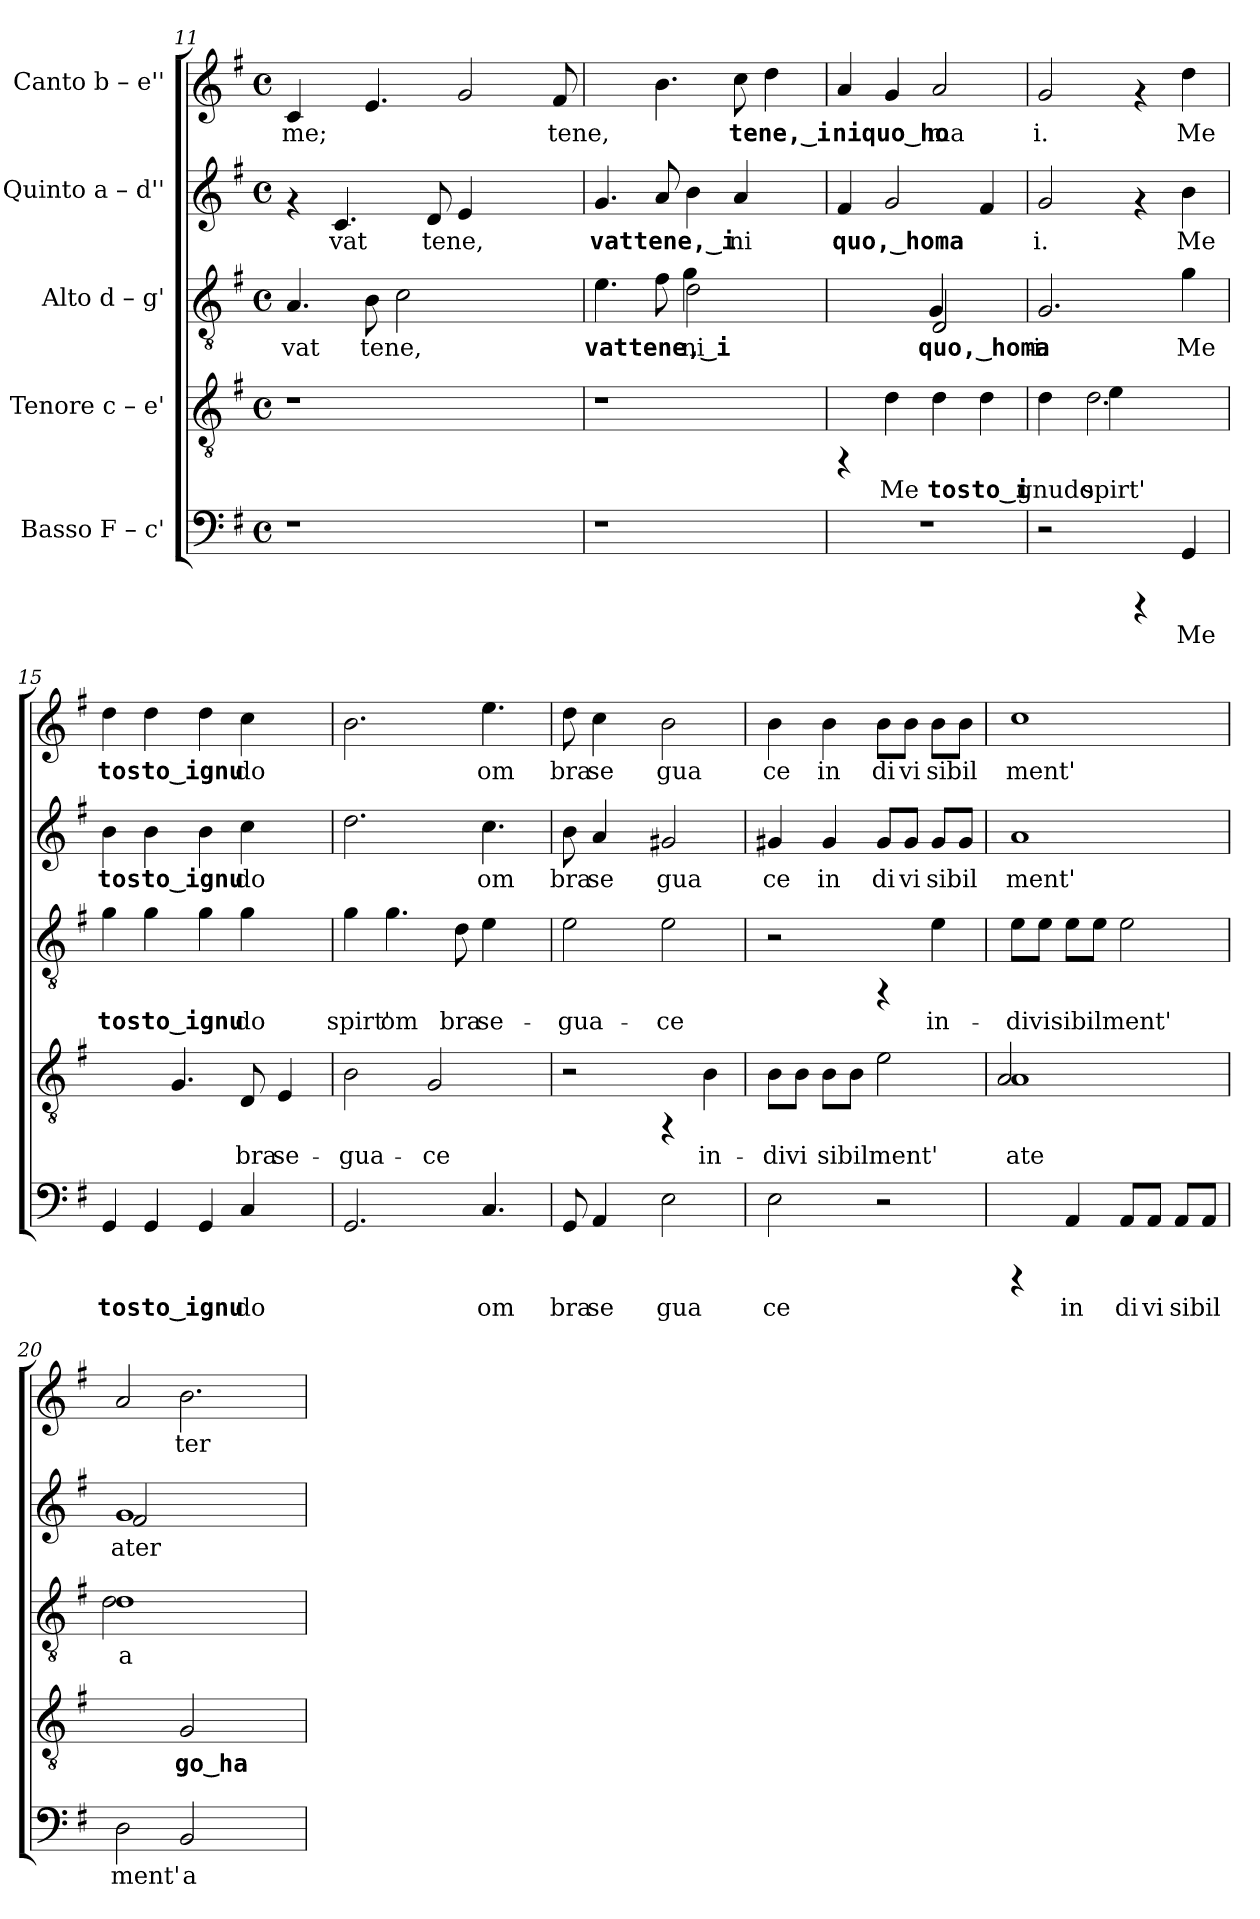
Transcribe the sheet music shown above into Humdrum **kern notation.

**kern	**text	**kern	**text	**kern	**text	**kern	**text	**kern	**text
*part5	*part5	*part4	*part4	*part3	*part3	*part2	*part2	*part1	*part1
*staff5	*staff5	*staff4	*staff4	*staff3	*staff3	*staff2	*staff2	*staff1	*staff1
*I"Basso  F – c'	*	*I"Tenore  c – e'	*	*I"Alto  d – g'	*	*I"Quinto  a – d''	*	*I"Canto  b – e''	*
*clefF4	*	*clefGv2	*	*clefGv2	*	*clefG2	*	*clefG2	*
*k[f#]	*	*k[f#]	*	*k[f#]	*	*k[f#]	*	*k[f#]	*
*G:	*	*G:	*	*G:	*	*G:	*	*G:	*
*M4/4	*	*M4/4	*	*M4/4	*	*M4/4	*	*M4/4	*
*met(c)	*	*met(c)	*	*met(c)	*	*met(c)	*	*met(c)	*
=11	=11	=11	=11	=11	=11	=11	=11	=11	=11
!	!	!	!	!	!LO:LY:b:cj	!	!	!	!LO:LY:b:rj
1r	.	1r	.	4.A/	vat	4rf	.	4c/	me;
!	!	!	!	!	!	!	!LO:LY:b:rj	!	!
.	.	.	.	.	.	4.c/	vat	8ryy	.
!	!	!	!	!	!LO:LY:b:cj	!	!	!	!
.	.	.	.	8B\	tene,	.	.	4.e/	.
!	!	!	!	!	!LO:LY:b:cj	!	!	!	!
.	.	.	.	2c\	.	.	.	.	.
!	!	!	!	!	!	!	!LO:LY:b:rj	!	!
.	.	.	.	.	.	8d/	tene,	.	.
!	!	!	!	!	!	!	!LO:LY:b:rj	!	!
.	.	.	.	.	.	4e/	.	2g/	.
4.ryy	.	4.ryy	.	4.ryy	.	4.ryy	.	.	.
!	!	!	!	!	!	!	!	!	!LO:LY:b:rj
.	.	.	.	.	.	.	.	8f#/	tene,
=12	=12	=12	=12	=12	=12	=12	=12	=12	=12
!	!	!	!	!	!LO:LY:b:cj	!	!LO:LY:b:rj	!	!
*	*	*	*	*^	*	*	*	*	*
1r	.	1r	.	4.e\	2ryy	vattene,‿i	4.g/	vattene,‿i	4.ryy	.
!	!	!	!	!	!	!LO:LY:b:cj	!	!LO:LY:b:rj	!	!
.	.	.	.	8f#\	.	.	8a/	.	4.b\	.
!	!	!	!	!	!	!LO:LY:b:cj	!	!LO:LY:b:rj	!	!
.	.	.	.	2d\	4g\	ni	4b\	.	.	.
!	!	!	!	!	!	!	!	!LO:LY:b:rj	!	!LO:LY:b:rj
.	.	.	.	.	8ryy	.	4a/	ni	8cc\	tene,‿i
!	!	!	!	!	!	!	!	!	!	!LO:LY:b:rj
.	.	.	.	.	4ryy	.	.	.	4dd\	.
8ryy	.	8ryy	.	8ryy	.	.	8ryy	.	.	.
!!LO:PB:g=z
=13	=13	=13	=13	=13	=13	=13	=13	=13	=13	=13
!	!	!	!	!	!	!	!	!LO:LY:b:rj	!	!LO:LY:b:rj
1r	.	4rFF	.	2ryy	2ryy	.	4f#/	quo,‿homa	4a/	niquo‿ho
!	!	!	!LO:LY:b:cj	!	!	!	!	!LO:LY:b:rj	!	!LO:LY:b:rj
.	.	4d\	Me	.	.	.	2g/	.	4g/	.
!	!	!	!LO:LY:b:cj	!	!	!LO:LY:b:cj	!	!	!	!LO:LY:b:rj
.	.	4d\	tosto‿i-	2D/	4G/	quo,‿homa-	.	.	2a/	ma
!	!	!	!LO:LY:b:cj	!	!	!	!	!LO:LY:b:rj	!	!
.	.	4d\	--	.	4ryy	.	4f#/	.	.	.
=14	=14	=14	=14	=14	=14	=14	=14	=14	=14	=14
!	!	!	!LO:LY:b:cj	!	!	!LO:LY:b:cj	!	!LO:LY:b:rj	!	!LO:LY:b:rj
*	*	*^	*	*v	*v	*	*	*	*	*
2r	.	4d\	4ryy	-gnudo	2.G/	-i.	2g/	i.	2g/	i.
!	!	!	!	!LO:LY:b:cj	!	!	!	!	!	!
.	.	2.d\	4e\	spirt'	.	.	.	.	.	.
4rCCC	.	.	2ryy	.	.	.	4rf	.	4rf	.
!	!LO:LY:b:cj	!	!	!	!	!LO:LY:b:cj	!	!LO:LY:b:rj	!	!LO:LY:b:rj
4GG/	Me	.	.	.	4g\	Me	4b\	Me	4dd\	Me
*	*	*v	*v	*	*	*	*	*	*	*
=15	=15	=15	=15	=15	=15	=15	=15	=15	=15
!	!LO:LY:b:cj	!	!	!	!LO:LY:b:cj	!	!LO:LY:b:rj	!	!LO:LY:b:rj
4GG/	tosto‿ignu	4.ryy	.	4g\	tosto‿ignu-	4b\	tosto‿ignu	4dd\	tosto‿ignu
!	!LO:LY:b:cj	!	!	!	!LO:LY:b:cj	!	!LO:LY:b:rj	!	!LO:LY:b:rj
4GG/	.	.	.	4g\	--	4b\	.	4dd\	.
.	.	4.G/	.	.	.	.	.	.	.
!	!LO:LY:b:cj	!	!	!	!LO:LY:b:cj	!	!LO:LY:b:rj	!	!LO:LY:b:rj
4GG/	.	.	.	4g\	--	4b\	.	4dd\	.
!	!LO:LY:b:cj	!	!LO:LY:b:cj	!	!LO:LY:b:cj	!	!LO:LY:b:rj	!	!LO:LY:b:rj
4C/	do	8D/	bra	4g\	-do	4cc\	do	4cc\	do
!	!	!	!LO:LY:b:cj	!	!	!	!	!	!
.	.	4E/	se-	.	.	.	.	.	.
8ryy	.	.	.	8ryy	.	8ryy	.	8ryy	.
=16	=16	=16	=16	=16	=16	=16	=16	=16	=16
!	!	!	!LO:LY:b:cj	!	!LO:LY:b:cj	!	!	!	!
2.GG/	.	2B\	-gua-	4g\	spirt'	2.dd\	.	2.b\	.
!	!	!	!	!	!LO:LY:b:cj	!	!	!	!
.	.	.	.	4.g\	om	.	.	.	.
!	!	!	!LO:LY:b:cj	!	!	!	!	!	!
.	.	2G/	-ce	.	.	.	.	.	.
!	!	!	!	!	!LO:LY:b:cj	!	!	!	!
.	.	.	.	8d\	bra	.	.	.	.
!	!LO:LY:b:cj	!	!	!	!LO:LY:b:cj	!	!LO:LY:b:rj	!	!LO:LY:b:rj
4.C/	om	.	.	4e\	se-	4.cc\	om	4.ee\	om
.	.	8ryy	.	8ryy	.	.	.	.	.
=17	=17	=17	=17	=17	=17	=17	=17	=17	=17
!	!LO:LY:b:cj	!	!	!	!LO:LY:b:cj	!	!LO:LY:b:rj	!	!LO:LY:b:rj
8GG/	bra	2r	.	2e\	-gua-	8b\	bra	8dd\	bra
!	!LO:LY:b:cj	!	!	!	!	!	!LO:LY:b:rj	!	!LO:LY:b:rj
4AA/	se	.	.	.	.	4a/	se	4cc\	se
8ryy	.	.	.	.	.	8ryy	.	8ryy	.
!	!LO:LY:b:cj	!	!	!	!LO:LY:b:cj	!	!LO:LY:b:rj	!	!LO:LY:b:rj
2E\	gua	4rFF	.	2e\	-ce	2g#X/	gua	2b\	gua
!	!	!	!LO:LY:b:cj	!	!	!	!	!	!
.	.	4B\	in-	.	.	.	.	.	.
=18	=18	=18	=18	=18	=18	=18	=18	=18	=18
!	!LO:LY:b:cj	!	!LO:LY:b:cj	!	!	!	!LO:LY:b:rj	!	!LO:LY:b:rj
2E\	ce	8B\L	-divi	2r	.	4g#X/	ce	4b\	ce
!	!	!	!LO:LY:b:cj	!	!	!	!	!	!
.	.	8B\J	.	.	.	.	.	.	.
!	!	!	!LO:LY:b:cj	!	!	!	!LO:LY:b:rj	!	!LO:LY:b:rj
.	.	8B\L	sibilment'	.	.	4g#/	in	4b\	in
!	!	!	!LO:LY:b:cj	!	!	!	!	!	!
.	.	8B\J	.	.	.	.	.	.	.
!	!	!	!LO:LY:b:cj	!	!	!	!LO:LY:b:rj	!	!LO:LY:b:rj
2r	.	2e\	.	4rFF	.	8g#/L	di	8b\L	di
!	!	!	!	!	!	!	!LO:LY:b:rj	!	!LO:LY:b:rj
.	.	.	.	.	.	8g#/J	vi	8b\J	vi
!	!	!	!	!	!LO:LY:b:cj	!	!LO:LY:b:rj	!	!LO:LY:b:rj
.	.	.	.	4e\	in-	8g#/L	sibil	8b\L	sibil
!	!	!	!	!	!	!	!LO:LY:b:rj	!	!LO:LY:b:rj
.	.	.	.	.	.	8g#/J	.	8b\J	.
!!LO:PB:g=z
=19	=19	=19	=19	=19	=19	=19	=19	=19	=19
*	*	*^	*	*	*	*	*	*	*
!	!	!	!	!LO:LY:b:cj	!	!LO:LY:b:cj	!	!LO:LY:b:rj	!	!LO:LY:b:rj
4rCCC	.	1A	2A/	ate	8e\L	-divisibilment'	1a	ment'	1cc	ment'
!	!	!	!	!	!	!LO:LY:b:cj	!	!	!	!
.	.	.	.	.	8e\J	.	.	.	.	.
!	!LO:LY:b:cj	!	!	!	!	!LO:LY:b:cj	!	!	!	!
4AA/	in	.	.	.	8e\L	.	.	.	.	.
!	!	!	!	!	!	!LO:LY:b:cj	!	!	!	!
.	.	.	.	.	8e\J	.	.	.	.	.
!	!LO:LY:b:cj	!	!	!	!	!LO:LY:b:cj	!	!	!	!
8AA/L	di	.	2ryy	.	2e\	.	.	.	.	.
!	!LO:LY:b:cj	!	!	!	!	!	!	!	!	!
8AA/J	vi	.	.	.	.	.	.	.	.	.
!	!LO:LY:b:cj	!	!	!	!	!	!	!	!	!
8AA/L	sibil	.	.	.	.	.	.	.	.	.
!	!LO:LY:b:cj	!	!	!	!	!	!	!	!	!
8AA/J	.	.	.	.	.	.	.	.	.	.
*	*	*v	*v	*	*	*	*	*	*	*
=20	=20	=20	=20	=20	=20	=20	=20	=20	=20
!	!LO:LY:b:cj	!	!	!	!LO:LY:b:cj	!	!LO:LY:b:rj	!	!
*	*	*	*	*^	*	*^	*	*	*
2D\	ment'	2ryy	.	1d	2d\	a	1g	2f#/	ater	2a/	.
!	!LO:LY:b:cj	!	!LO:LY:b:cj	!	!	!	!	!	!	!	!LO:LY:b:rj
2BB/	a	2G/	go‿ha-	.	4ryy	.	.	4ryy	.	2.b\	ter-
.	.	.	.	.	2ryy	.	.	2ryy	.	.	.
4ryy	.	4ryy	.	4ryy	.	.	4ryy	.	.	.	.
*	*	*	*	*v	*v	*	*	*	*	*	*
*	*	*	*	*	*	*v	*v	*	*	*
=	=	=	=	=	=	=	=	=	=
*-	*-	*-	*-	*-	*-	*-	*-	*-	*-
